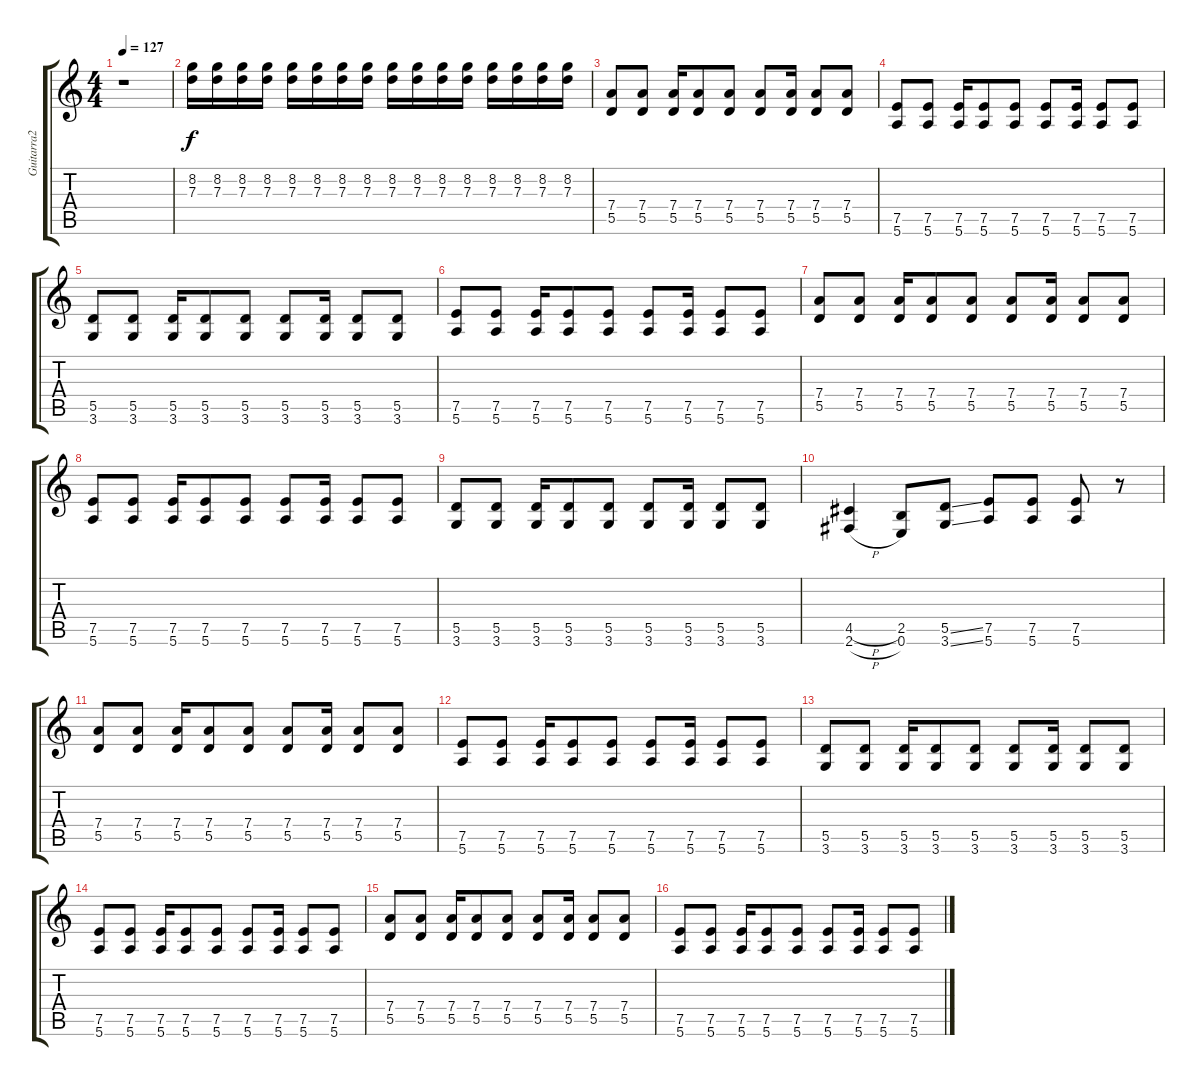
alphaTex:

\track ("Guitarra2" "Guitarra2") {instrument acousticguitarsteel}
\staff {score tabs}
\tuning (E4 B3 G3 D3 A2 E2) {hide}
\ts (4 4)
\tempo 127
\clef g2
\ks c
r.1{dy f instrument acousticguitarsteel} |
(8.2 7.3).16 (8.2 7.3).16 (8.2 7.3).16 (8.2 7.3).16 (8.2 7.3).16 (8.2 7.3).16 (8.2 7.3).16 (8.2 7.3).16 (8.2 7.3).16 (8.2 7.3).16 (8.2 7.3).16 (8.2 7.3).16 (8.2 7.3).16 (8.2 7.3).16 (8.2 7.3).16 (8.2 7.3).16 |
(7.4 5.5).8 (7.4 5.5).8 (7.4 5.5).16 (7.4 5.5).8 (7.4 5.5).8 (7.4 5.5).8 (7.4 5.5).16 (7.4 5.5).8 (7.4 5.5).8 |
(7.5 5.6).8 (7.5 5.6).8 (7.5 5.6).16 (7.5 5.6).8 (7.5 5.6).8 (7.5 5.6).8 (7.5 5.6).16 (7.5 5.6).8 (7.5 5.6).8 |
(5.5 3.6).8 (5.5 3.6).8 (5.5 3.6).16 (5.5 3.6).8 (5.5 3.6).8 (5.5 3.6).8 (5.5 3.6).16 (5.5 3.6).8 (5.5 3.6).8 |
(7.5 5.6).8 (7.5 5.6).8 (7.5 5.6).16 (7.5 5.6).8 (7.5 5.6).8 (7.5 5.6).8 (7.5 5.6).16 (7.5 5.6).8 (7.5 5.6).8 |
(7.4 5.5).8 (7.4 5.5).8 (7.4 5.5).16 (7.4 5.5).8 (7.4 5.5).8 (7.4 5.5).8 (7.4 5.5).16 (7.4 5.5).8 (7.4 5.5).8 |
(7.5 5.6).8 (7.5 5.6).8 (7.5 5.6).16 (7.5 5.6).8 (7.5 5.6).8 (7.5 5.6).8 (7.5 5.6).16 (7.5 5.6).8 (7.5 5.6).8 |
(5.5 3.6).8 (5.5 3.6).8 (5.5 3.6).16 (5.5 3.6).8 (5.5 3.6).8 (5.5 3.6).8 (5.5 3.6).16 (5.5 3.6).8 (5.5 3.6).8 |
(4.5{h} 2.6{h}).4 (2.5 0.6).8 (5.5{ss} 3.6{ss}).8 (7.5 5.6).8 (7.5 5.6).8 (7.5 5.6).8 r.8 |
(7.4 5.5).8 (7.4 5.5).8 (7.4 5.5).16 (7.4 5.5).8 (7.4 5.5).8 (7.4 5.5).8 (7.4 5.5).16 (7.4 5.5).8 (7.4 5.5).8 |
(7.5 5.6).8 (7.5 5.6).8 (7.5 5.6).16 (7.5 5.6).8 (7.5 5.6).8 (7.5 5.6).8 (7.5 5.6).16 (7.5 5.6).8 (7.5 5.6).8 |
(5.5 3.6).8 (5.5 3.6).8 (5.5 3.6).16 (5.5 3.6).8 (5.5 3.6).8 (5.5 3.6).8 (5.5 3.6).16 (5.5 3.6).8 (5.5 3.6).8 |
(7.5 5.6).8 (7.5 5.6).8 (7.5 5.6).16 (7.5 5.6).8 (7.5 5.6).8 (7.5 5.6).8 (7.5 5.6).16 (7.5 5.6).8 (7.5 5.6).8 |
(7.4 5.5).8 (7.4 5.5).8 (7.4 5.5).16 (7.4 5.5).8 (7.4 5.5).8 (7.4 5.5).8 (7.4 5.5).16 (7.4 5.5).8 (7.4 5.5).8 |
(7.5 5.6).8 (7.5 5.6).8 (7.5 5.6).16 (7.5 5.6).8 (7.5 5.6).8 (7.5 5.6).8 (7.5 5.6).16 (7.5 5.6).8 (7.5 5.6).8
